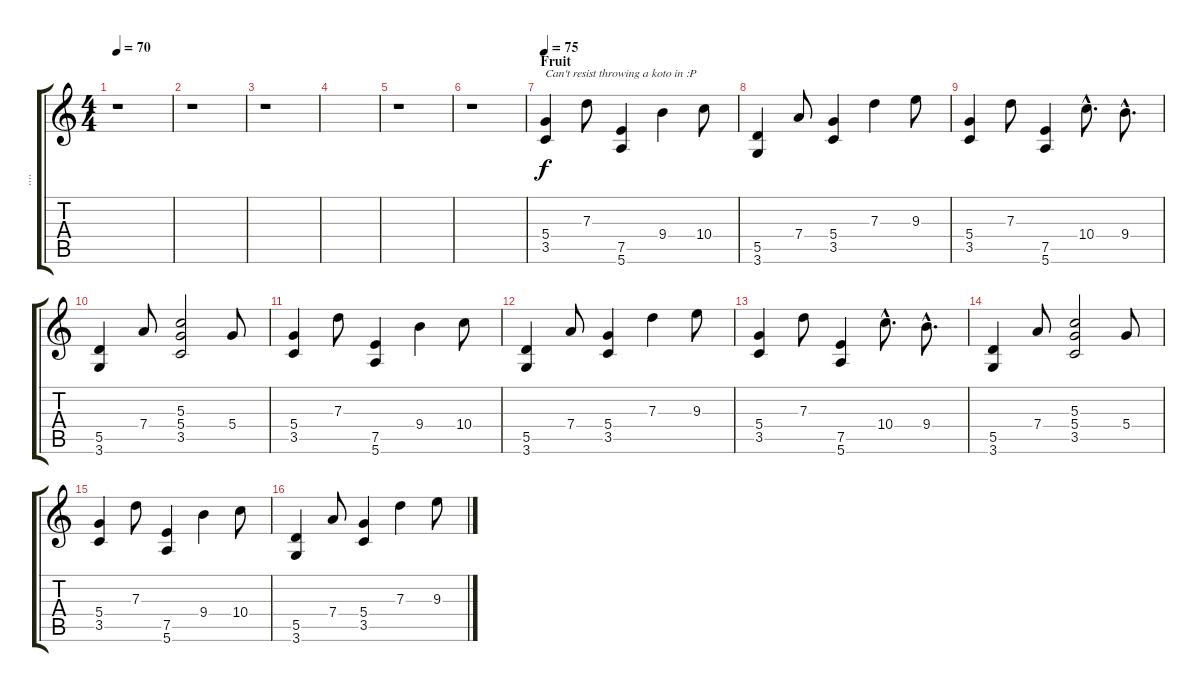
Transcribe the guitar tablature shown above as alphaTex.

\track ("...." "....") {instrument electricguitarjazz}
\staff {score tabs}
\tuning (E4 B3 G3 D3 A2 E2) {hide}
\ts (4 4)
\tempo 70
\clef g2
\ks c
r.1{dy f} |
r.1 |
r.1 |
|
r.1 |
r.1 |
\section ("" "Fruit")
\tempo 75
(5.4 3.5).4{txt "Can't resist throwing a koto in :P" instrument koto} 7.3.8 (7.5 5.6).4 9.4.4 10.4.8 |
(5.5 3.6).4 7.4.8 (5.4 3.5).4 7.3.4 9.3.8 |
(5.4 3.5).4 7.3.8 (7.5 5.6).4 10.4{hac}.8{d} 9.4{hac}.8{d} |
(5.5 3.6).4 7.4.8 (5.3 5.4 3.5).2 5.4.8 |
(5.4 3.5).4 7.3.8 (7.5 5.6).4 9.4.4 10.4.8 |
(5.5 3.6).4 7.4.8 (5.4 3.5).4 7.3.4 9.3.8 |
(5.4 3.5).4 7.3.8 (7.5 5.6).4 10.4{hac}.8{d} 9.4{hac}.8{d} |
(5.5 3.6).4 7.4.8 (5.3 5.4 3.5).2 5.4.8 |
(5.4 3.5).4 7.3.8 (7.5 5.6).4 9.4.4 10.4.8 |
(5.5 3.6).4 7.4.8 (5.4 3.5).4 7.3.4 9.3.8
